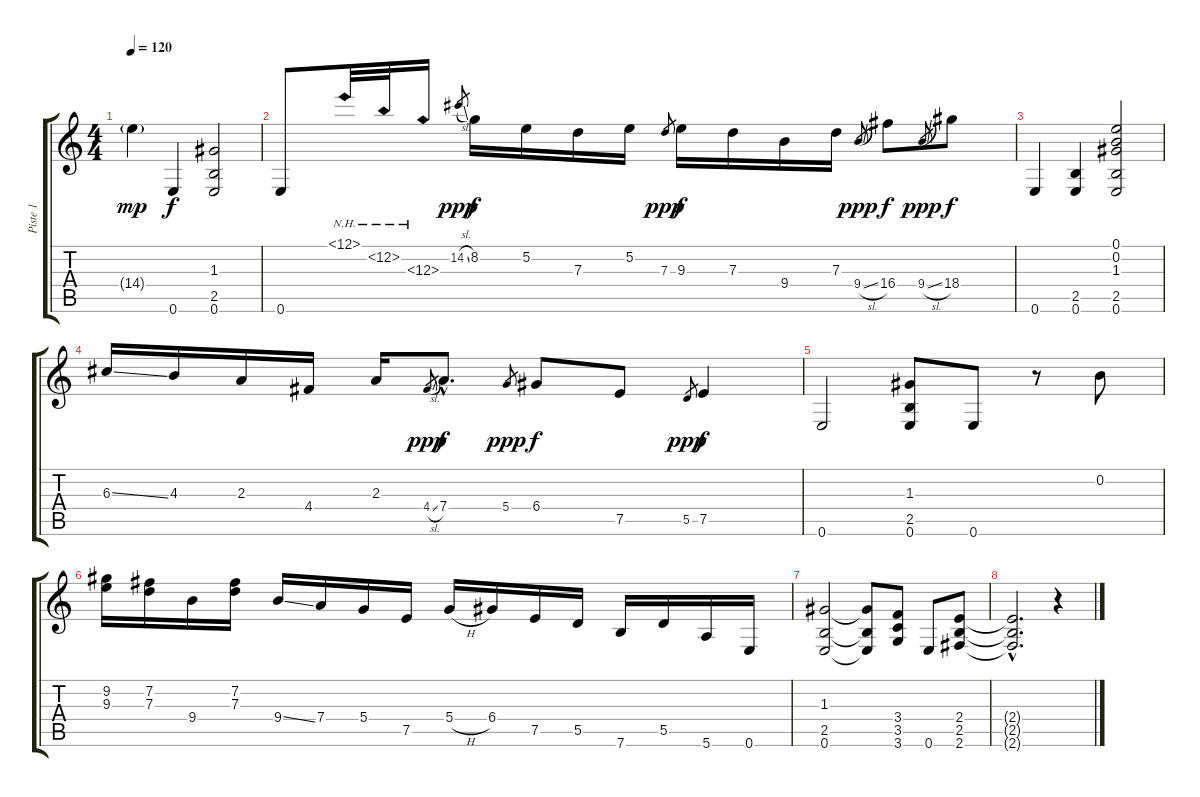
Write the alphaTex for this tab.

\track ("Piste 1" "Piste 1") {instrument distortionguitar}
\staff {score tabs}
\tuning (E4 B3 G3 D3 A2 E2) {hide}
\ts (4 4)
\tempo 120
\clef g2
\ks c
14.4{g}.4{dy mp} 0.6.4{dy f} (1.3 2.5 0.6).2 |
0.6.8 12.1{nh}.32 12.2{nh}.32 12.3{nh}.16 14.2{sl}.8{gr dy ppp} 8.2.16{dy f} 5.2.16 7.3.16 5.2.16 7.3.8{gr dy ppp} 9.3.16{dy f} 7.3.16 9.4.16 7.3.16 9.4{sl}.8{gr dy ppp} 16.4.8{dy f} 9.4{sl}.8{gr dy ppp} 18.4.8{dy f} |
0.6.4 (2.5 0.6).4 (0.1 0.2 1.3 2.5 0.6).2 |
6.3{ss}.16 4.3.16 2.3.16 4.4.16 2.3.16 4.4{sl}.8{gr dy ppp} 7.4{hac}.8{d dy f} 5.4.8{gr dy ppp} 6.4.8{dy f} 7.5.8 5.5.8{gr dy ppp} 7.5.4{dy f} |
0.6.2 (1.3 2.5 0.6).8 0.6.8 r.8 0.2.8 |
(9.2 9.3).16 (7.2 7.3).16 9.4.16 (7.2 7.3).16 9.4{ss}.16 7.4.16 5.4.16 7.5.16 5.4{h}.16 6.4.16 7.5.16 5.5.16 7.6.16 5.5.16 5.6.16 0.6.16 |
(1.3 2.5 0.6).2 (1.3{t} 2.5{t} 0.6{t}).8 (3.4 3.5 3.6).8 0.6.8 (2.4 2.5 2.6).8 |
(2.4{hac t} 2.5{hac t} 2.6{hac t}).2{d} r.4
